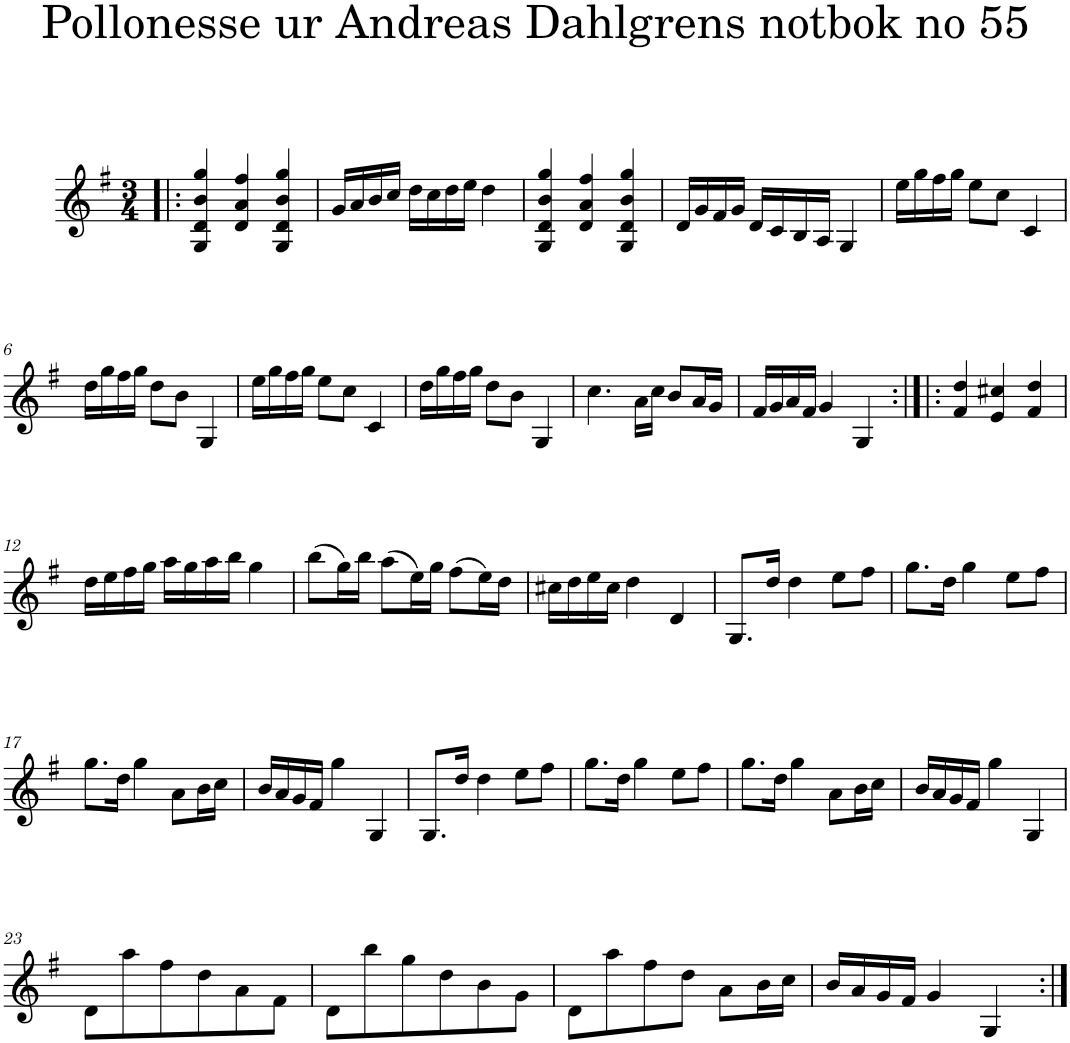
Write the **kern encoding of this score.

**kern
*part1
*staff1
*I"Piano
*I'Pno
*clefG2
*k[f#]
*G:
*M3/4
=1!|:
4G/ 4d/ 4b/ 4gg/
4d/ 4a/ 4ff#/
4G/ 4d/ 4b/ 4gg/
=2
16g/LL
16a/
16b/
16cc/JJ
16dd\LL
16cc\
16dd\
16ee\JJ
4dd\
=3
4G/ 4d/ 4b/ 4gg/
4d/ 4a/ 4ff#/
4G/ 4d/ 4b/ 4gg/
=4
16d/LL
16g/
16f#/
16g/JJ
16d/LL
16c/
16B/
16A/JJ
4G/
=5
16ee\LL
16gg\
16ff#\
16gg\JJ
8ee\L
8cc\J
4c/
!!LO:LB:g=z
=6
16dd\LL
16gg\
16ff#\
16gg\JJ
8dd\L
8b\J
4G/
=7
16ee\LL
16gg\
16ff#\
16gg\JJ
8ee\L
8cc\J
4c/
=8
16dd\LL
16gg\
16ff#\
16gg\JJ
8dd\L
8b\J
4G/
=9
4.cc\
16a\LL
16cc\JJ
8b/L
16a/L
16g/JJ
=10
16f#/LL
16g/
16a/
16f#/JJ
4g/
4G/
=11:|!|:
4f#/ 4dd/
4e/ 4cc#X/
4f#/ 4dd/
!!LO:LB:g=z
=12
16dd\LL
16ee\
16ff#\
16gg\JJ
16aa\LL
16gg\
16aa\
16bb\JJ
4gg\
=13
(8bb\L
16gg\L)
16bb\JJ
(8aa\L
16ee\L)
16gg\JJ
(8ff#\L
16ee\L)
16dd\JJ
=14
16cc#X\LL
16dd\
16ee\
16cc#\JJ
4dd\
4d/
=15
8.G/L
16dd/Jk
4dd\
8ee\L
8ff#\J
=16
8.gg\L
16dd\Jk
4gg\
8ee\L
8ff#\J
!!LO:LB:g=z
=17
8.gg\L
16dd\Jk
4gg\
8a\L
16b\L
16cc\JJ
=18
16b/LL
16a/
16g/
16f#/JJ
4gg\
4G/
=19
8.G/L
16dd/Jk
4dd\
8ee\L
8ff#\J
=20
8.gg\L
16dd\Jk
4gg\
8ee\L
8ff#\J
=21
8.gg\L
16dd\Jk
4gg\
8a\L
16b\L
16cc\JJ
=22
16b/LL
16a/
16g/
16f#/JJ
4gg\
4G/
!!LO:LB:g=z
=23
8d\L
8aa\
8ff#\
8dd\
8a\
8f#\J
=24
8d\L
8bb\
8gg\
8dd\
8b\
8g\J
=25
8d\L
8aa\
8ff#\
8dd\J
8a\L
16b\L
16cc\JJ
=26
16b/LL
16a/
16g/
16f#/JJ
4g/
4G/
=:|!
*-
